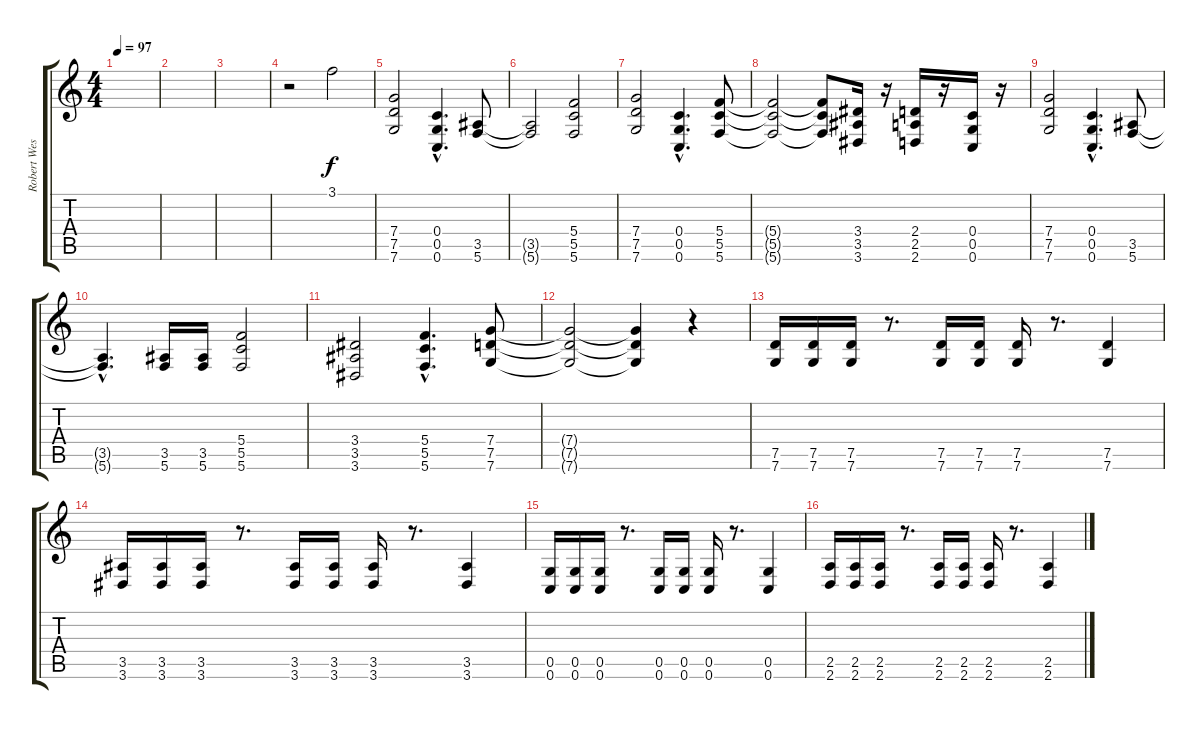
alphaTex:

\track ("Robert Westerholt (Guitar)" "Robert Wes") {instrument distortionguitar}
\staff {score tabs}
\tuning (D4 A3 F3 C3 G2 C2) {hide}
\ts (4 4)
\tempo 97
\clef g2
\ks c
|
|
|
r.2 3.1.2{instrument reversecymbal} |
(7.4 7.5 7.6).2{instrument distortionguitar} (0.4{hac} 0.5{hac} 0.6{hac}).4{d} (3.5 5.6).8 |
(3.5{t} 5.6{t}).2 (5.4 5.5 5.6).2 |
(7.4 7.5 7.6).2 (0.4{hac} 0.5{hac} 0.6{hac}).4{d} (5.4 5.5 5.6).8 |
(5.4{t} 5.5{t} 5.6{t}).2 (5.4{t} 5.5{t} 5.6{t}).8 (3.4 3.5 3.6).16 r.16 (2.4 2.5 2.6).16 r.16 (0.4 0.5 0.6).16 r.16 |
(7.4 7.5 7.6).2 (0.4{hac} 0.5{hac} 0.6{hac}).4{d} (3.5 5.6).8 |
(3.5{hac t} 5.6{hac t}).4{d} (3.5 5.6).16 (3.5 5.6).16 (5.4 5.5 5.6).2 |
(3.4 3.5 3.6).2 (5.4{hac} 5.5{hac} 5.6{hac}).4{d} (7.4 7.5 7.6).8 |
(7.4{t} 7.5{t} 7.6{t}).2 (7.4{t} 7.5{t} 7.6{t}).4 r.4 |
(7.5 7.6).16 (7.5 7.6).16 (7.5 7.6).16 r.8{d} (7.5 7.6).16 (7.5 7.6).16 (7.5 7.6).16 r.8{d} (7.5 7.6).4 |
(3.5 3.6).16 (3.5 3.6).16 (3.5 3.6).16 r.8{d} (3.5 3.6).16 (3.5 3.6).16 (3.5 3.6).16 r.8{d} (3.5 3.6).4 |
(0.5 0.6).16 (0.5 0.6).16 (0.5 0.6).16 r.8{d} (0.5 0.6).16 (0.5 0.6).16 (0.5 0.6).16 r.8{d} (0.5 0.6).4 |
(2.5 2.6).16 (2.5 2.6).16 (2.5 2.6).16 r.8{d} (2.5 2.6).16 (2.5 2.6).16 (2.5 2.6).16 r.8{d} (2.5 2.6).4
